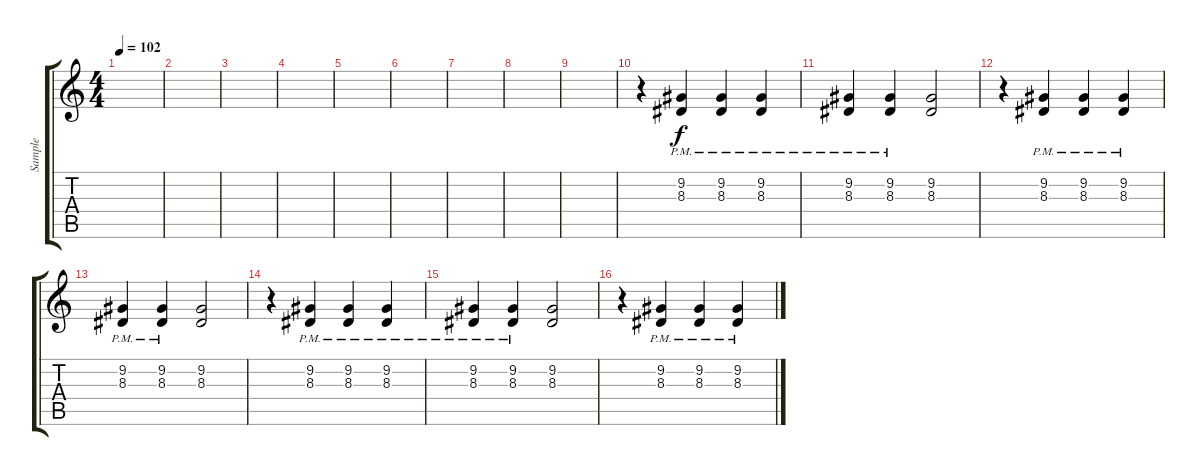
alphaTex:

\track ("Sample" "Sample") {instrument stringensemble1}
\staff {score tabs}
\tuning (E4 B3 G3 D3 A2 E2) {hide}
\ts (4 4)
\tempo 102
\clef g2
\ks c
|
|
|
|
|
|
|
|
|
r.4 (9.2{pm} 8.3{pm}).4{volume 16} (9.2{pm} 8.3{pm}).4 (9.2{pm} 8.3{pm}).4 |
(9.2{pm} 8.3{pm}).4 (9.2{pm} 8.3{pm}).4 (9.2 8.3).2 |
r.4 (9.2{pm} 8.3{pm}).4 (9.2{pm} 8.3{pm}).4 (9.2{pm} 8.3{pm}).4 |
(9.2{pm} 8.3{pm}).4 (9.2{pm} 8.3{pm}).4 (9.2 8.3).2 |
r.4 (9.2{pm} 8.3{pm}).4 (9.2{pm} 8.3{pm}).4 (9.2{pm} 8.3{pm}).4 |
(9.2{pm} 8.3{pm}).4 (9.2{pm} 8.3{pm}).4 (9.2 8.3).2 |
r.4 (9.2{pm} 8.3{pm}).4 (9.2{pm} 8.3{pm}).4 (9.2{pm} 8.3{pm}).4
